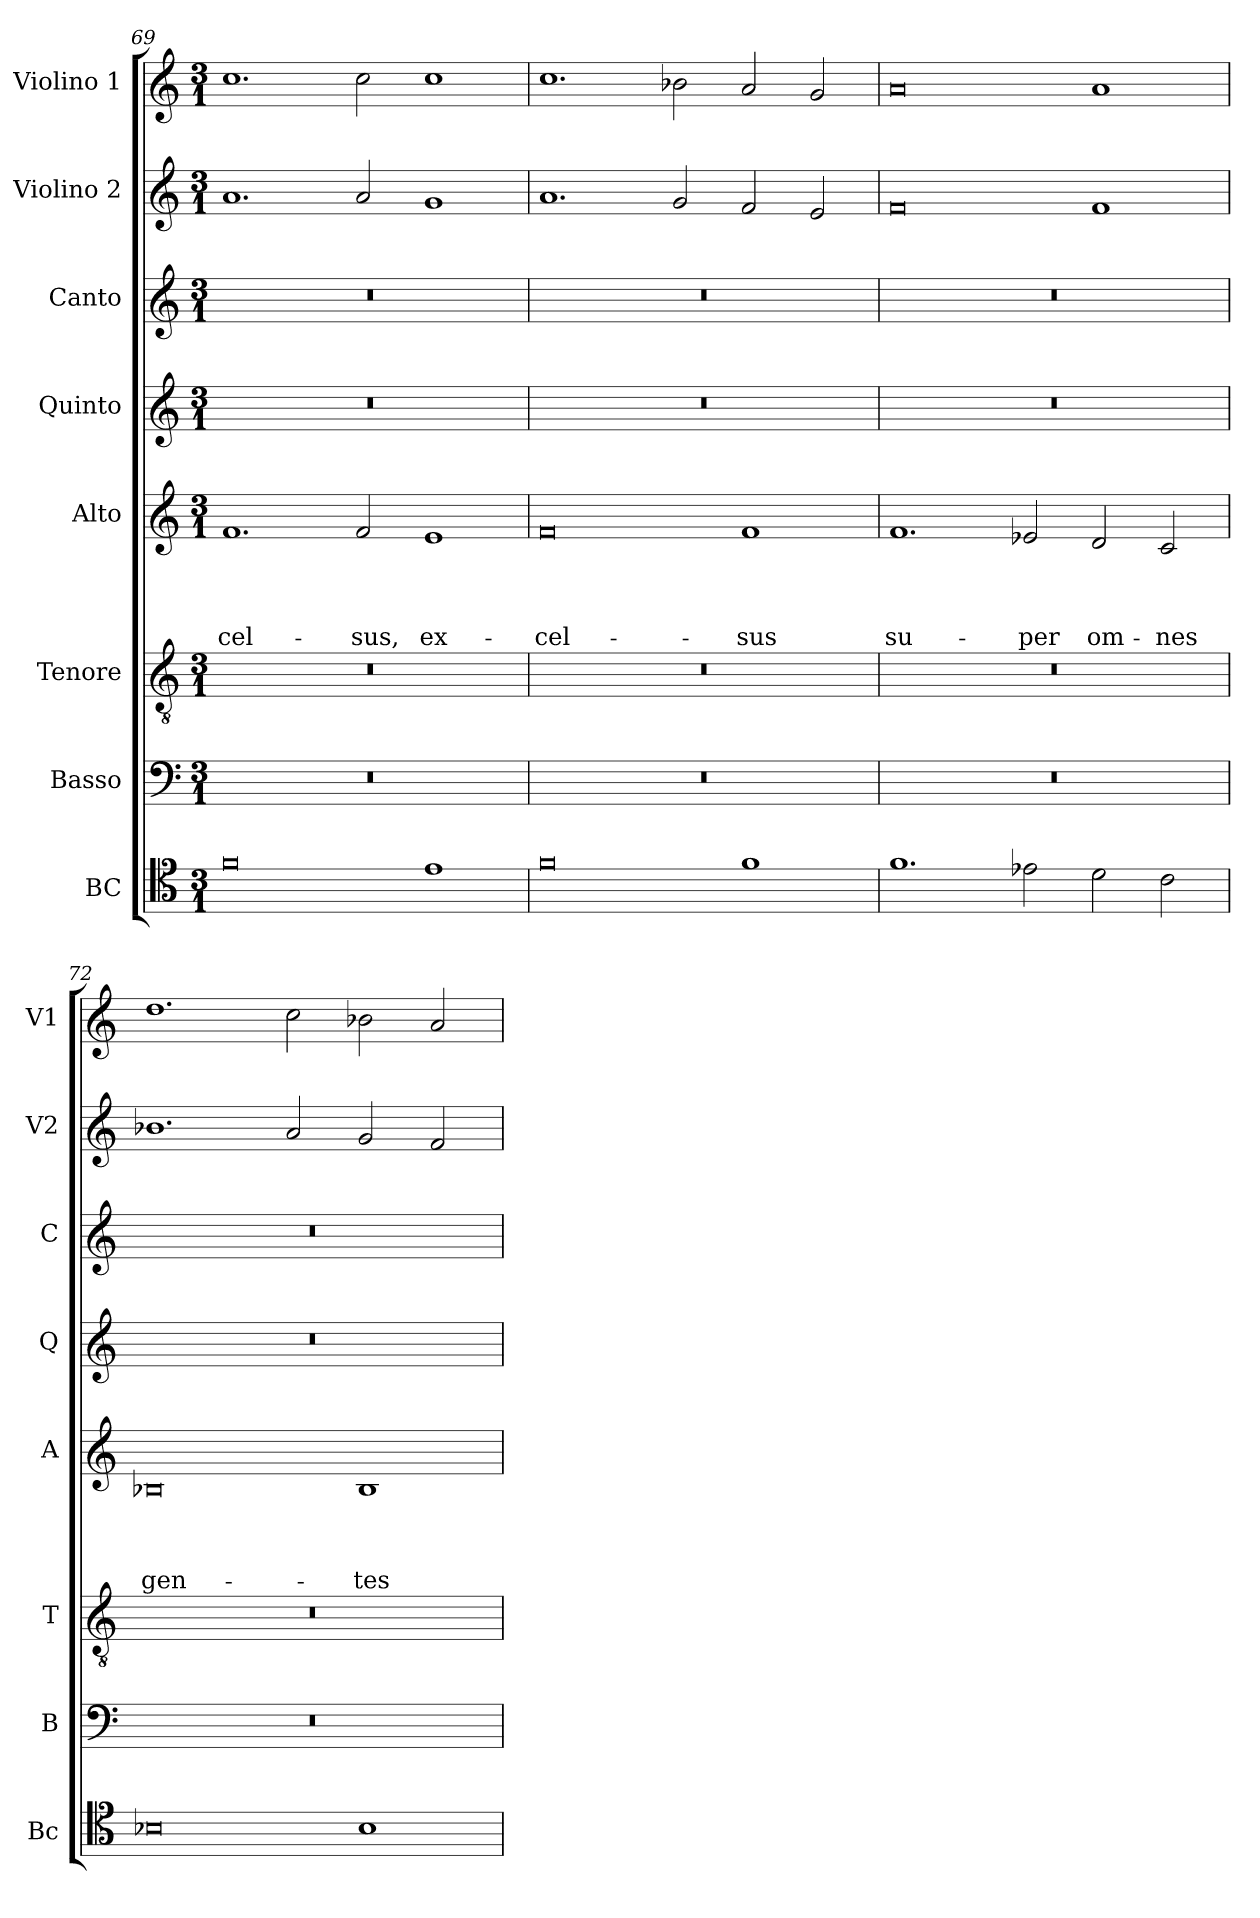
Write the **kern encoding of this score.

**kern	**kern	**kern	**kern	**text	**text	**text	**text	**kern	**kern	**kern	**kern
*part8	*part7	*part6	*part5	*part5	*part5	*part5	*part5	*part4	*part3	*part2	*part1
*staff8	*staff7	*staff6	*staff5	*staff5	*staff5	*staff5	*staff5	*staff4	*staff3	*staff2	*staff1
*I"BC	*I"Basso	*I"Tenore	*I"Alto	*	*	*	*	*I"Quinto	*I"Canto	*I"Violino 2	*I"Violino 1
*I'Bc	*I'B	*I'T	*I'A	*	*	*	*	*I'Q	*I'C	*I'V2	*I'V1
!!LO:PB:g=z
*clefC4	*clefF4	*clefGv2	*clefG2	*	*	*	*	*clefG2	*clefG2	*clefG2	*clefG2
*k[]	*k[]	*k[]	*k[]	*	*	*	*	*k[]	*k[]	*k[]	*k[]
*C:	*C:	*C:	*C:	*	*	*	*	*C:	*C:	*C:	*C:
*M3/1	*M3/1	*M3/1	*M3/1	*	*	*	*	*M3/1	*M3/1	*M3/1	*M3/1
=69	=69	=69	=69	=69	=69	=69	=69	=69	=69	=69	=69
!	!	!	!	!	!	!	!LO:LY:b	!	!	!	!
0f	0.r	0.r	1.f	.	.	.	-cel-	0.r	0.r	1.a	1.cc
!	!	!	!	!	!	!	!LO:LY:b	!	!	!	!
.	.	.	2f/	.	.	.	-sus,	.	.	2a/	2cc\
!	!	!	!	!	!	!	!LO:LY:b	!	!	!	!
1e	.	.	1e	.	.	.	ex-	.	.	1g	1cc
=70	=70	=70	=70	=70	=70	=70	=70	=70	=70	=70	=70
!	!	!	!	!	!	!	!LO:LY:b	!	!	!	!
0f	0.r	0.r	0f	.	.	.	-cel-	0.r	0.r	1.a	1.cc
.	.	.	.	.	.	.	.	.	.	2g/	2b-X\
!	!	!	!	!	!	!	!LO:LY:b	!	!	!	!
1f	.	.	1f	.	.	.	-sus	.	.	2f/	2a/
.	.	.	.	.	.	.	.	.	.	2e/	2g/
=71	=71	=71	=71	=71	=71	=71	=71	=71	=71	=71	=71
!	!	!	!	!	!	!	!LO:LY:b	!	!	!	!
1.f	0.r	0.r	1.f	.	.	.	su-	0.r	0.r	0f	0a
!	!	!	!	!	!	!	!LO:LY:b	!	!	!	!
2e-X\	.	.	2e-X/	.	.	.	-per	.	.	.	.
!	!	!	!	!	!	!	!LO:LY:b	!	!	!	!
2d\	.	.	2d/	.	.	.	om-	.	.	1f	1a
!	!	!	!	!	!	!	!LO:LY:b	!	!	!	!
2c\	.	.	2c/	.	.	.	-nes	.	.	.	.
=72	=72	=72	=72	=72	=72	=72	=72	=72	=72	=72	=72
!	!	!	!	!	!	!	!LO:LY:b	!	!	!	!
0B-X	0.r	0.r	0B-X	.	.	.	gen-	0.r	0.r	1.b-X	1.dd
.	.	.	.	.	.	.	.	.	.	2a/	2cc\
!	!	!	!	!	!	!	!LO:LY:b	!	!	!	!
1B-	.	.	1B-	.	.	.	-tes	.	.	2g/	2b-X\
.	.	.	.	.	.	.	.	.	.	2f/	2a/
=	=	=	=	=	=	=	=	=	=	=	=
*-	*-	*-	*-	*-	*-	*-	*-	*-	*-	*-	*-
